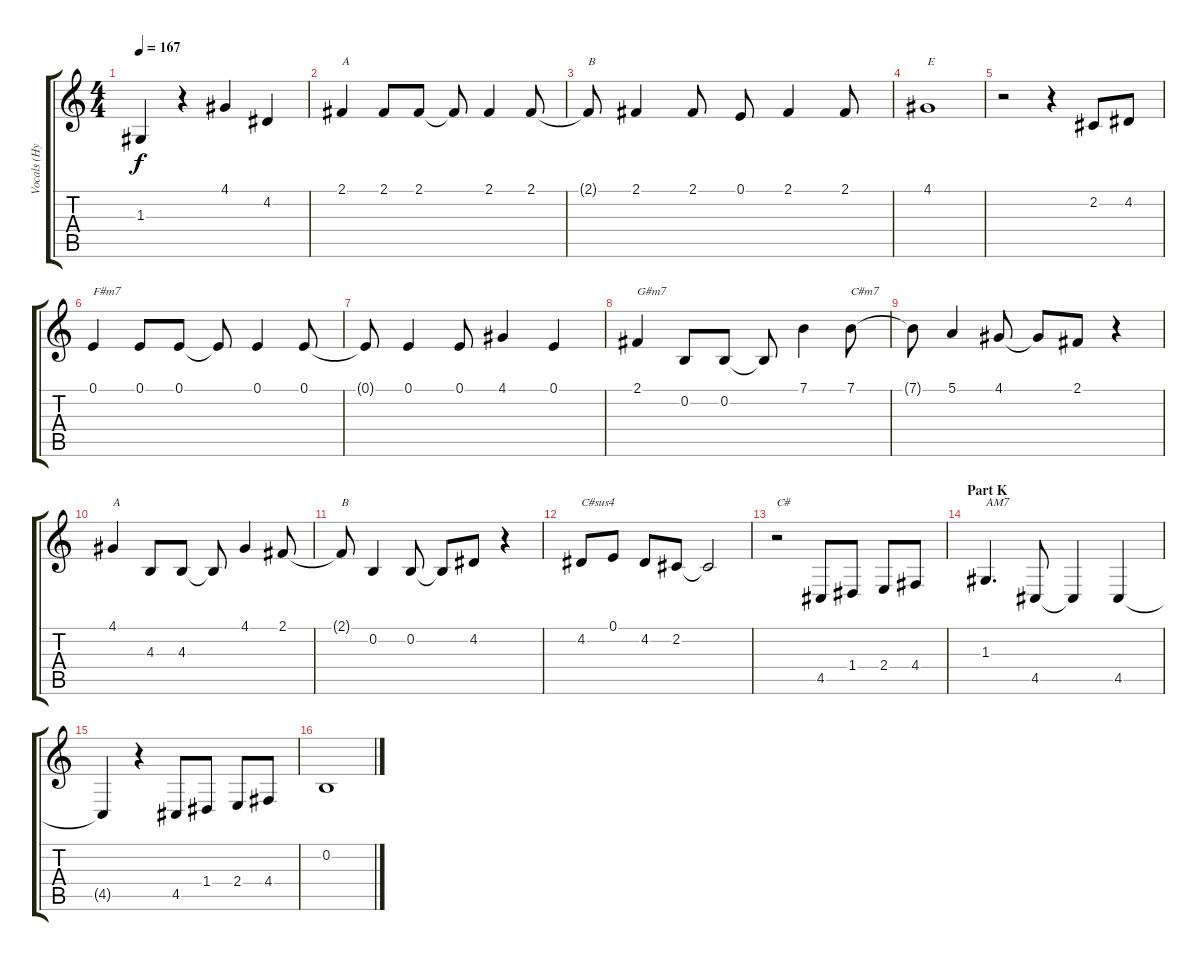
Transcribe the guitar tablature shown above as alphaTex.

\track ("Vocals (Hyde)" "Vocals (Hy") {mute instrument altosax}
\staff {score tabs}
\tuning (E4 B3 G3 D3 A2 E2) {hide}
\ts (4 4)
\tempo 167
\clef g2
\ks c
1.3{t}.4{dy f} r.4 4.1.4 4.2.4 |
2.1.4{txt "A"} 2.1.8 2.1.8 2.1{t}.8 2.1.4 2.1.8 |
2.1{t}.8{txt "B"} 2.1.4 2.1.8 0.1.8 2.1.4 2.1.8 |
4.1.1{txt "E"} |
r.2 r.4 2.2.8 4.2.8 |
0.1.4{txt "F#m7"} 0.1.8 0.1.8 0.1{t}.8 0.1.4 0.1.8 |
0.1{t}.8 0.1.4 0.1.8 4.1.4 0.1.4 |
2.1.4{txt "G#m7"} 0.2.8 0.2.8 0.2{t}.8 7.1.4 7.1.8{txt "C#m7"} |
7.1{t}.8 5.1.4 4.1.8 4.1{t}.8 2.1.8 r.4 |
4.1.4{txt "A"} 4.3.8 4.3.8 4.3{t}.8 4.1.4 2.1.8 |
2.1{t}.8{txt "B"} 0.2.4 0.2.8 0.2{t}.8 4.2.8 r.4 |
4.2.8{txt "C#sus4"} 0.1.8 4.2.8 2.2.8 2.2{t}.2 |
r.2{txt "C#"} 4.5.8 1.4.8 2.4.8 4.4.8 |
\section ("" "Part K")
1.3.4{d txt "AM7"} 4.5.8 4.5{t}.4 4.5.4 |
4.5{t}.4 r.4 4.5.8 1.4.8 2.4.8 4.4.8 |
0.2.1
